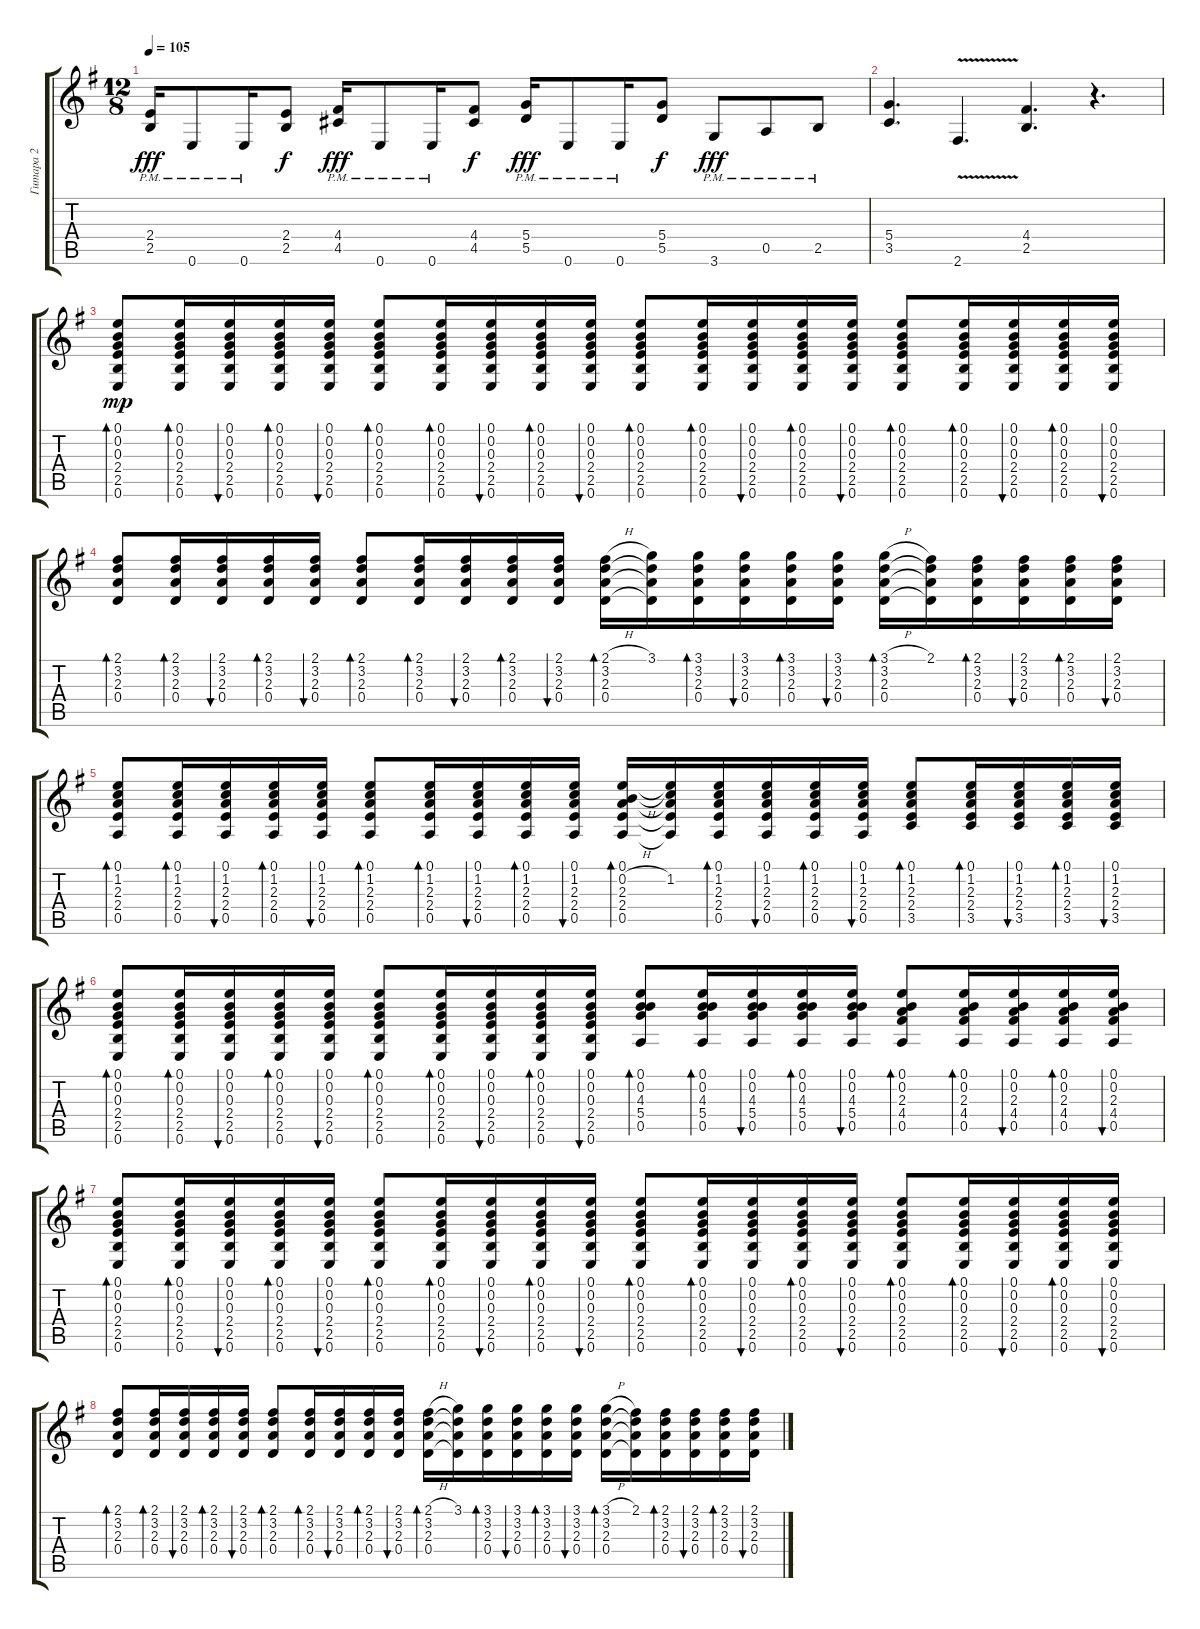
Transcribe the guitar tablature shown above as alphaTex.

\track ("Гитара 2" "Гитара 2") {instrument acousticguitarsteel}
\staff {score tabs}
\tuning (E4 B3 G3 D3 A2 E2) {hide}
\ts (12 8)
\tempo 105
\clef g2
\ks eminor
(2.4{pm} 2.5{pm}).16{dy fff instrument distortionguitar} 0.6{pm}.8 0.6{pm}.16 (2.4 2.5).8{dy f} (4.4{pm} 4.5{pm}).16{dy fff} 0.6{pm}.8 0.6{pm}.16 (4.4 4.5).8{dy f} (5.4{pm} 5.5{pm}).16{dy fff} 0.6{pm}.8 0.6{pm}.16 (5.4 5.5).8{dy f} 3.6{pm}.8{dy fff} 0.5{pm}.8 2.5{pm}.8 |
(5.4 3.5).4{d instrument distortionguitar} 2.6{v}.4{d} (4.4 2.5).4{d} r.4{d} |
(0.1 0.2 0.3 2.4 2.5 0.6).8{bd 60 dy mp instrument acousticguitarsteel} (0.1 0.2 0.3 2.4 2.5 0.6).16{bd 60} (0.1 0.2 0.3 2.4 2.5 0.6).16{bu 60} (0.1 0.2 0.3 2.4 2.5 0.6).16{bd 60} (0.1 0.2 0.3 2.4 2.5 0.6).16{bu 60} (0.1 0.2 0.3 2.4 2.5 0.6).8{bd 60} (0.1 0.2 0.3 2.4 2.5 0.6).16{bd 60} (0.1 0.2 0.3 2.4 2.5 0.6).16{bu 60} (0.1 0.2 0.3 2.4 2.5 0.6).16{bd 60} (0.1 0.2 0.3 2.4 2.5 0.6).16{bu 60} (0.1 0.2 0.3 2.4 2.5 0.6).8{bd 60} (0.1 0.2 0.3 2.4 2.5 0.6).16{bd 60} (0.1 0.2 0.3 2.4 2.5 0.6).16{bu 60} (0.1 0.2 0.3 2.4 2.5 0.6).16{bd 60} (0.1 0.2 0.3 2.4 2.5 0.6).16{bu 60} (0.1 0.2 0.3 2.4 2.5 0.6).8{bd 60} (0.1 0.2 0.3 2.4 2.5 0.6).16{bd 60} (0.1 0.2 0.3 2.4 2.5 0.6).16{bu 60} (0.1 0.2 0.3 2.4 2.5 0.6).16{bd 60} (0.1 0.2 0.3 2.4 2.5 0.6).16{bu 60} |
(2.1 3.2 2.3 0.4).8{bd 60} (2.1 3.2 2.3 0.4).16{bd 60} (2.1 3.2 2.3 0.4).16{bu 60} (2.1 3.2 2.3 0.4).16{bd 60} (2.1 3.2 2.3 0.4).16{bu 60} (2.1 3.2 2.3 0.4).8{bd 60} (2.1 3.2 2.3 0.4).16{bd 60} (2.1 3.2 2.3 0.4).16{bu 60} (2.1 3.2 2.3 0.4).16{bd 60} (2.1 3.2 2.3 0.4).16{bu 60} (2.1{h} 3.2 2.3 0.4).16{bd 60} (3.1 3.2{t} 2.3{t} 0.4{t}).16 (3.1 3.2 2.3 0.4).16{bd 60} (3.1 3.2 2.3 0.4).16{bu 60} (3.1 3.2 2.3 0.4).16{bd 60} (3.1 3.2 2.3 0.4).16{bu 60} (3.1{h} 3.2 2.3 0.4).16{bd 60} (2.1 3.2{t} 2.3{t} 0.4{t}).16 (2.1 3.2 2.3 0.4).16{bd 60} (2.1 3.2 2.3 0.4).16{bu 60} (2.1 3.2 2.3 0.4).16{bd 60} (2.1 3.2 2.3 0.4).16{bu 60} |
(0.1 1.2 2.3 2.4 0.5).8{bd 60} (0.1 1.2 2.3 2.4 0.5).16{bd 60} (0.1 1.2 2.3 2.4 0.5).16{bu 60} (0.1 1.2 2.3 2.4 0.5).16{bd 60} (0.1 1.2 2.3 2.4 0.5).16{bu 60} (0.1 1.2 2.3 2.4 0.5).8{bd 60} (0.1 1.2 2.3 2.4 0.5).16{bd 60} (0.1 1.2 2.3 2.4 0.5).16{bu 60} (0.1 1.2 2.3 2.4 0.5).16{bd 60} (0.1 1.2 2.3 2.4 0.5).16{bu 60} (0.1 0.2{h} 2.3 2.4 0.5).16{bd 60} (0.1{t} 1.2 2.3{t} 2.4{t} 0.5{t}).16 (0.1 1.2 2.3 2.4 0.5).16{bd 60} (0.1 1.2 2.3 2.4 0.5).16{bu 60} (0.1 1.2 2.3 2.4 0.5).16{bd 60} (0.1 1.2 2.3 2.4 0.5).16{bu 60} (0.1 1.2 2.3 2.4 3.5).8{bd 60} (0.1 1.2 2.3 2.4 3.5).16{bd 60} (0.1 1.2 2.3 2.4 3.5).16{bu 60} (0.1 1.2 2.3 2.4 3.5).16{bd 60} (0.1 1.2 2.3 2.4 3.5).16{bu 60} |
(0.1 0.2 0.3 2.4 2.5 0.6).8{bd 60} (0.1 0.2 0.3 2.4 2.5 0.6).16{bd 60} (0.1 0.2 0.3 2.4 2.5 0.6).16{bu 60} (0.1 0.2 0.3 2.4 2.5 0.6).16{bd 60} (0.1 0.2 0.3 2.4 2.5 0.6).16{bu 60} (0.1 0.2 0.3 2.4 2.5 0.6).8{bd 60} (0.1 0.2 0.3 2.4 2.5 0.6).16{bd 60} (0.1 0.2 0.3 2.4 2.5 0.6).16{bu 60} (0.1 0.2 0.3 2.4 2.5 0.6).16{bd 60} (0.1 0.2 0.3 2.4 2.5 0.6).16{bu 60} (0.1 0.2 4.3 5.4 0.5).8{bd 60} (0.1 0.2 4.3 5.4 0.5).16{bd 60} (0.1 0.2 4.3 5.4 0.5).16{bu 60} (0.1 0.2 4.3 5.4 0.5).16{bd 60} (0.1 0.2 4.3 5.4 0.5).16{bu 60} (0.1 0.2 2.3 4.4 0.5).8{bd 60} (0.1 0.2 2.3 4.4 0.5).16{bd 60} (0.1 0.2 2.3 4.4 0.5).16{bu 60} (0.1 0.2 2.3 4.4 0.5).16{bd 60} (0.1 0.2 2.3 4.4 0.5).16{bu 60} |
(0.1 0.2 0.3 2.4 2.5 0.6).8{bd 60} (0.1 0.2 0.3 2.4 2.5 0.6).16{bd 60} (0.1 0.2 0.3 2.4 2.5 0.6).16{bu 60} (0.1 0.2 0.3 2.4 2.5 0.6).16{bd 60} (0.1 0.2 0.3 2.4 2.5 0.6).16{bu 60} (0.1 0.2 0.3 2.4 2.5 0.6).8{bd 60} (0.1 0.2 0.3 2.4 2.5 0.6).16{bd 60} (0.1 0.2 0.3 2.4 2.5 0.6).16{bu 60} (0.1 0.2 0.3 2.4 2.5 0.6).16{bd 60} (0.1 0.2 0.3 2.4 2.5 0.6).16{bu 60} (0.1 0.2 0.3 2.4 2.5 0.6).8{bd 60} (0.1 0.2 0.3 2.4 2.5 0.6).16{bd 60} (0.1 0.2 0.3 2.4 2.5 0.6).16{bu 60} (0.1 0.2 0.3 2.4 2.5 0.6).16{bd 60} (0.1 0.2 0.3 2.4 2.5 0.6).16{bu 60} (0.1 0.2 0.3 2.4 2.5 0.6).8{bd 60} (0.1 0.2 0.3 2.4 2.5 0.6).16{bd 60} (0.1 0.2 0.3 2.4 2.5 0.6).16{bu 60} (0.1 0.2 0.3 2.4 2.5 0.6).16{bd 60} (0.1 0.2 0.3 2.4 2.5 0.6).16{bu 60} |
(2.1 3.2 2.3 0.4).8{bd 60} (2.1 3.2 2.3 0.4).16{bd 60} (2.1 3.2 2.3 0.4).16{bu 60} (2.1 3.2 2.3 0.4).16{bd 60} (2.1 3.2 2.3 0.4).16{bu 60} (2.1 3.2 2.3 0.4).8{bd 60} (2.1 3.2 2.3 0.4).16{bd 60} (2.1 3.2 2.3 0.4).16{bu 60} (2.1 3.2 2.3 0.4).16{bd 60} (2.1 3.2 2.3 0.4).16{bu 60} (2.1{h} 3.2 2.3 0.4).16{bd 60} (3.1 3.2{t} 2.3{t} 0.4{t}).16 (3.1 3.2 2.3 0.4).16{bd 60} (3.1 3.2 2.3 0.4).16{bu 60} (3.1 3.2 2.3 0.4).16{bd 60} (3.1 3.2 2.3 0.4).16{bu 60} (3.1{h} 3.2 2.3 0.4).16{bd 60} (2.1 3.2{t} 2.3{t} 0.4{t}).16 (2.1 3.2 2.3 0.4).16{bd 60} (2.1 3.2 2.3 0.4).16{bu 60} (2.1 3.2 2.3 0.4).16{bd 60} (2.1 3.2 2.3 0.4).16{bu 60}
